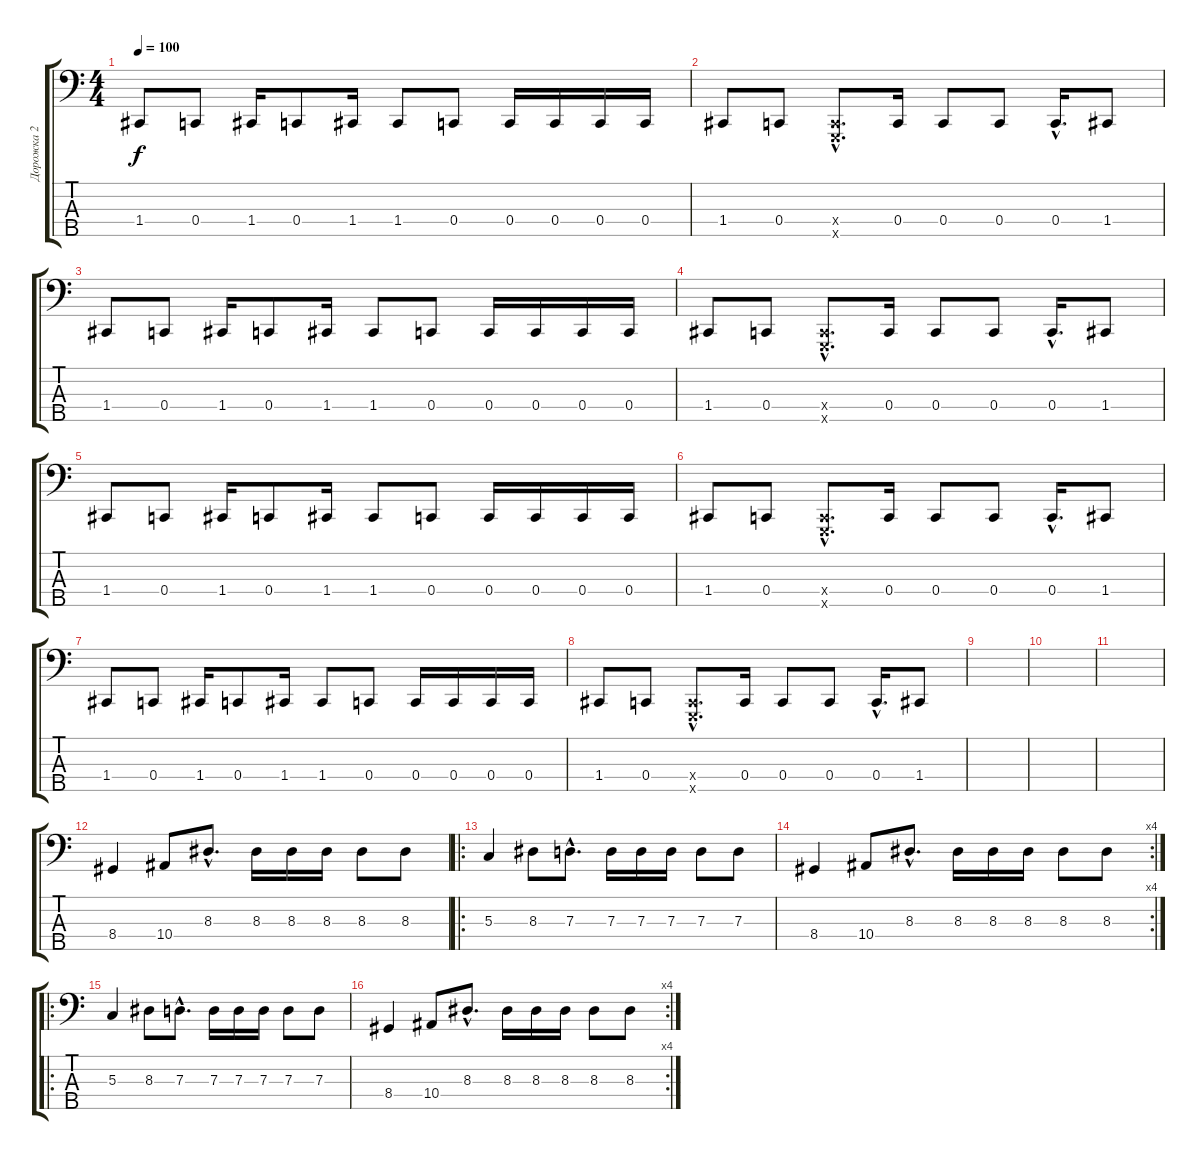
\track ("Дорожка 2" "Дорожка 2") {instrument slapbass1}
\staff {score tabs}
\tuning (F2 C2 G1 C1 G0) {hide}
\ts (4 4)
\tempo 100
\clef f4
\ks c
1.4.8{dy f} 0.4.8 1.4.16 0.4.8 1.4.16 1.4.8 0.4.8 0.4.16 0.4.16 0.4.16 0.4.16 |
1.4.8 0.4.8 (0.4{hac x} 0.5{hac x}).8{d} 0.4.16 0.4.8 0.4.8 0.4{hac}.16{d} 1.4.8 |
1.4.8 0.4.8 1.4.16 0.4.8 1.4.16 1.4.8 0.4.8 0.4.16 0.4.16 0.4.16 0.4.16 |
1.4.8 0.4.8 (0.4{hac x} 0.5{hac x}).8{d} 0.4.16 0.4.8 0.4.8 0.4{hac}.16{d} 1.4.8 |
1.4.8 0.4.8 1.4.16 0.4.8 1.4.16 1.4.8 0.4.8 0.4.16 0.4.16 0.4.16 0.4.16 |
1.4.8 0.4.8 (0.4{hac x} 0.5{hac x}).8{d} 0.4.16 0.4.8 0.4.8 0.4{hac}.16{d} 1.4.8 |
1.4.8 0.4.8 1.4.16 0.4.8 1.4.16 1.4.8 0.4.8 0.4.16 0.4.16 0.4.16 0.4.16 |
1.4.8 0.4.8 (0.4{hac x} 0.5{hac x}).8{d} 0.4.16 0.4.8 0.4.8 0.4{hac}.16{d} 1.4.8 |
|
|
|
8.4.4 10.4.8 8.3{hac}.8{d} 8.3.16 8.3.16 8.3.16 8.3.8 8.3.8 |
\ro
5.3.4 8.3.8 7.3{hac}.8{d} 7.3.16 7.3.16 7.3.16 7.3.8 7.3.8 |
\rc 4
8.4.4 10.4.8 8.3{hac}.8{d} 8.3.16 8.3.16 8.3.16 8.3.8 8.3.8 |
\ro
5.3.4 8.3.8 7.3{hac}.8{d} 7.3.16 7.3.16 7.3.16 7.3.8 7.3.8 |
\rc 4
8.4.4 10.4.8 8.3{hac}.8{d} 8.3.16 8.3.16 8.3.16 8.3.8 8.3.8
